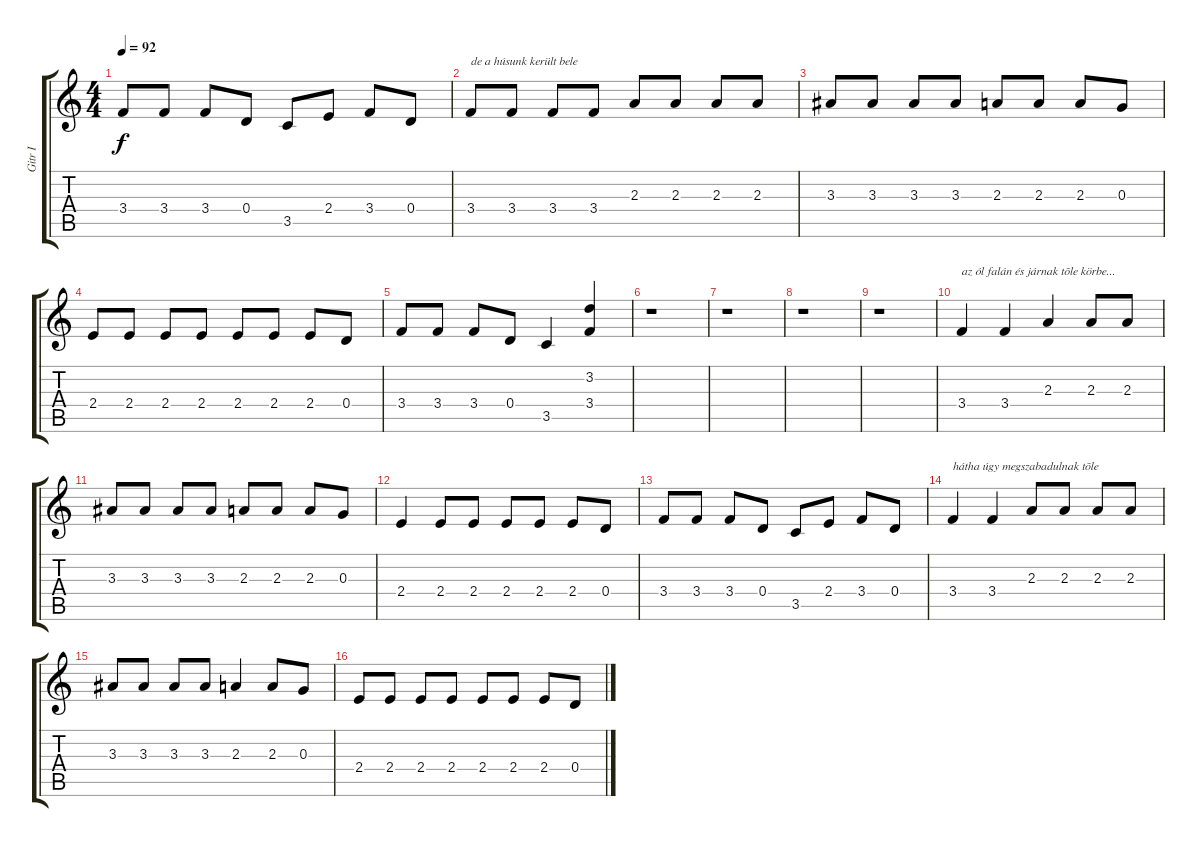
\track ("Gitr I" "Gitr I") {instrument electricguitarjazz}
\staff {score tabs}
\tuning (E4 B3 G3 D3 A2 E2) {hide}
\ts (4 4)
\tempo 92
\clef g2
\ks c
3.4.8{dy f} 3.4.8 3.4.8 0.4.8 3.5.8 2.4.8 3.4.8 0.4.8 |
3.4.8{txt "de a húsunk került bele"} 3.4.8 3.4.8 3.4.8 2.3.8 2.3.8 2.3.8 2.3.8 |
3.3.8 3.3.8 3.3.8 3.3.8 2.3.8 2.3.8 2.3.8 0.3.8 |
2.4.8 2.4.8 2.4.8 2.4.8 2.4.8 2.4.8 2.4.8 0.4.8 |
3.4.8 3.4.8 3.4.8 0.4.8 3.5.4 (3.2 3.4).4 |
r.1 |
r.1 |
r.1 |
r.1 |
3.4.4{txt "az ól falán és járnak tõle körbe..." volume 13 instrument electricguitarjazz} 3.4.4 2.3.4 2.3.8 2.3.8 |
3.3.8 3.3.8 3.3.8 3.3.8 2.3.8 2.3.8 2.3.8 0.3.8 |
2.4.4 2.4.8 2.4.8 2.4.8 2.4.8 2.4.8 0.4.8 |
3.4.8 3.4.8 3.4.8 0.4.8 3.5.8 2.4.8 3.4.8 0.4.8 |
3.4.4{txt "hátha úgy megszabadulnak tõle"} 3.4.4 2.3.8 2.3.8 2.3.8 2.3.8 |
3.3.8 3.3.8 3.3.8 3.3.8 2.3.4 2.3.8 0.3.8 |
2.4.8 2.4.8 2.4.8 2.4.8 2.4.8 2.4.8 2.4.8 0.4.8
